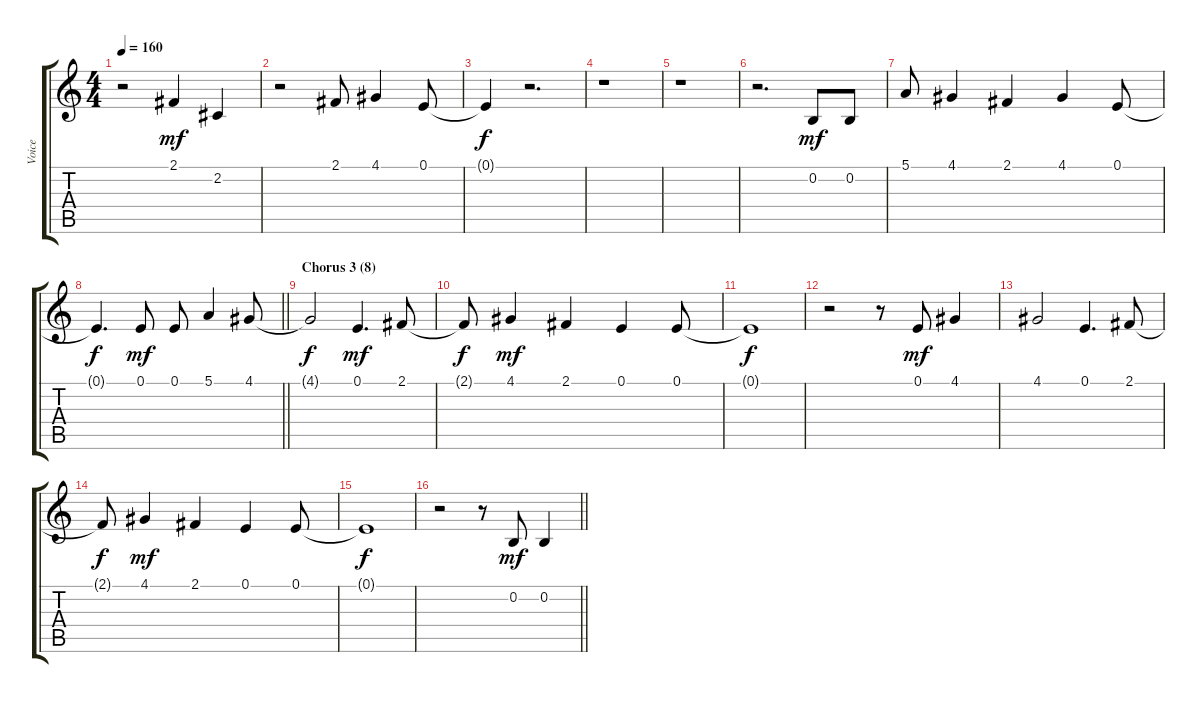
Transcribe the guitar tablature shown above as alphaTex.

\track ("Voice" "Voice") {instrument altosax}
\staff {score tabs}
\tuning (E4 B3 G3 D3 A2 E2) {hide}
\ts (4 4)
\tempo 160
\clef g2
\ks c
r.2{dy mf} 2.1.4 2.2.4 |
r.2 2.1.8 4.1.4 0.1.8 |
0.1{t}.4{dy f} r.2{d} |
r.1 |
r.1 |
r.2{d} 0.2.8{dy mf} 0.2.8 |
5.1.8 4.1.4 2.1.4 4.1.4 0.1.8 |
\barLineRight lightlight
0.1{t}.4{d dy f} 0.1.8{dy mf} 0.1.8 5.1.4 4.1.8 |
\section ("" "Chorus 3 (8)")
4.1{t}.2{dy f} 0.1.4{d dy mf} 2.1.8 |
2.1{t}.8{dy f} 4.1.4{dy mf} 2.1.4 0.1.4 0.1.8 |
0.1{t}.1{dy f} |
r.2 r.8 0.1.8{dy mf} 4.1.4 |
4.1.2 0.1.4{d} 2.1.8 |
2.1{t}.8{dy f} 4.1.4{dy mf} 2.1.4 0.1.4 0.1.8 |
0.1{t}.1{dy f} |
\barLineRight lightlight
r.2 r.8 0.2.8{dy mf} 0.2.4
